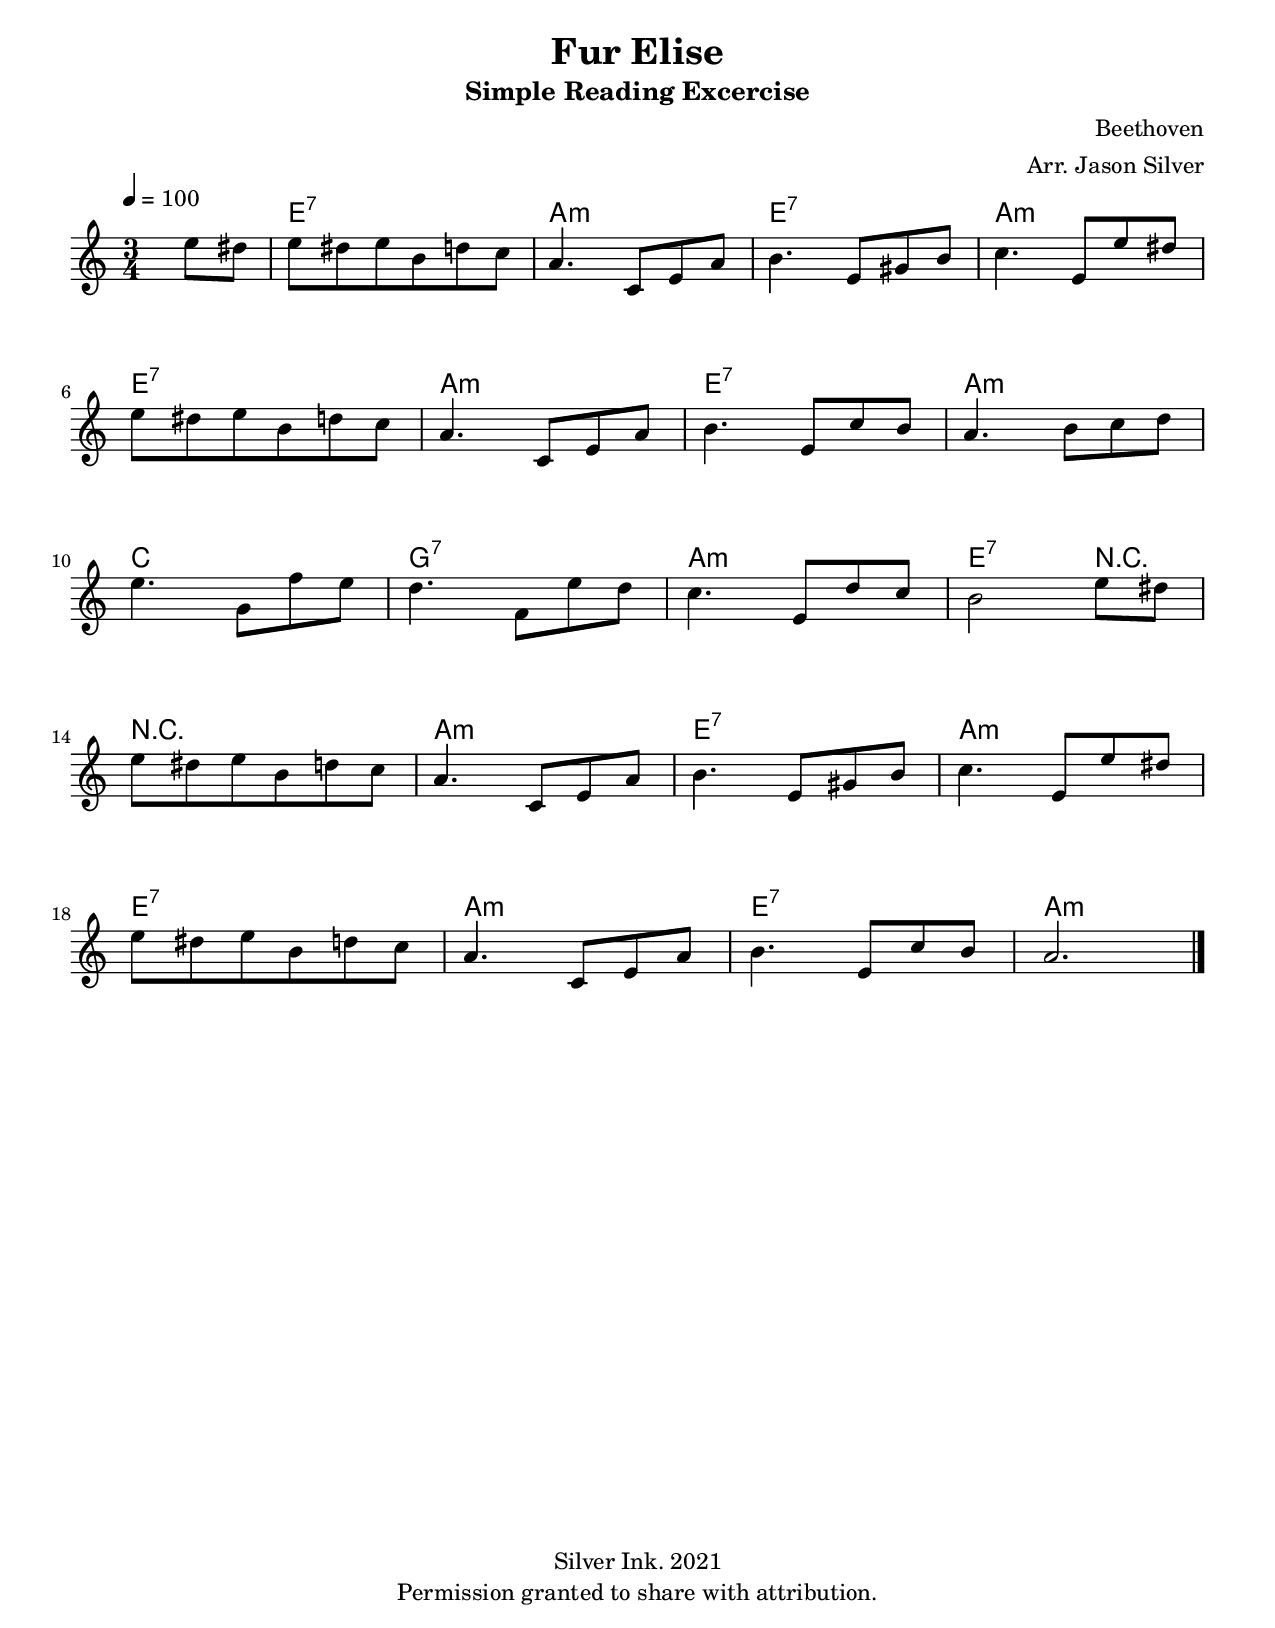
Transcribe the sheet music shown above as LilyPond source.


\language "english"
\version "2.18.2"
#(define (line-break-every-nth-engraver bars-per-line)
  (lambda (context)
     (make-engraver
       (acknowledgers ((paper-column-interface engraver grob source-engraver)
         (let ((current-bar (ly:context-property context 'currentBarNumber)))
           (if (= (remainder current-bar bars-per-line) 1)
               (if (eq? #t (ly:grob-property grob 'non-musical))
                   (set! (ly:grob-property grob 'line-break-permission) 'force)
                   (set! (ly:grob-property grob 'line-break-permission)
'())))))))))

\header {
  title = "Fur Elise"
  subtitle = "Simple Reading Excercise"
  composer = "Beethoven"
  poet = ""
  arranger = "Arr. Jason Silver"
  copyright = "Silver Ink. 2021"
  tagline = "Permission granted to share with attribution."
}
\paper {
  top-margin = #10
  bottom-margin = #4
  right-margin = #12
  left-margin = #12
  indent = #0
 	%min-systems-per-page = 10 % this allows you to squish line spacing

  % the distance between two systems in the same score:
  system-system-spacing = #'((basic-distance . 16 ) (minimum-distance . .10) (padding . 8 ) (stretchability . 00))
  % the distance between the last system of a score and the first system of the score that follows it, when no (title or top-level) markup exists between them:
  score-system-spacing = #'((basic-distance . 0) (minimum-distance . 0) (padding . 0) (stretchability . 0))
  % the distance between a (title or top-level) markup and the system that follows it:
  markup-system-spacing = #'((basic-distance . 0) (padding . 0) (stretchability . 0))
  % the distance between the last system of a score and the (title or top-level) markup that follows it:
  score-markup-spacing = #'((basic-distance . 0) (padding . 0) (stretchability . 0))
  % the distance between two (title or top-level) markups:
  markup-markup-spacing = #'((basic-distance . 0) (padding . 0))
  % the distance from the top of the printable area (i.e. the bottom of the top margin) to the first system on a page, when there is no (title or top-level) markup between the two:
  top-system-spacing = #'((basic-distance . 0) (minimum-distance . 0) (padding . 0))
  % the distance from the top of the printable area (i.e. the bottom of the top margin) to the first (title or top-level) markup on a page, when there is no system between the two:
  top-markup-spacing = #'((basic-distance . 0) (minimum-distance . 0) (padding . 0))
  % the distance from the last system or top-level markup on a page to the bottom of the printable area (i.e. the top of the bottom margin):
  last-bottom-spacing = #'((basic-distance . 0 ) (minimum-distance . 0) (padding . 0) (stretchability . 0))

  paper-width = 21.59\cm
  paper-height = 27.94\cm
}
slashOn = {
  \override Rest #'stencil = #ly:percent-repeat-item-interface::beat-slash
  \override Rest #'thickness = #'0.48
  \override Rest #'slope = #'1.2
  \override Rest #'Y-offset = #'-.0
}
slashOff = {
  \revert Rest #'stencil
}
LyricFontSize = #.5
lyricNote = {
  % use \once \set melismaBusyProperties = #'(tieMelismaBusy) on the tie where the note sits
  \once \override Lyrics.LyricText.font-shape = #'italic
  \once \override Lyrics.LyricText.font-size = #.2
  \once \override LyricText.self-alignment-X = #LEFT
}
lyricNotePlacement = {
	\once \override NoteHead.stencil = #ly:text-interface::print
	\once \override NoteHead.text = \markup \musicglyph #"rests.2"
	\once  \hide Stem
}
sectionTitle = #(define-music-function
    (parser location theTitle)
    (string?)
    #{
    \mark \markup { \large \bold \concat { "            " #theTitle } }
    #}
)
textRepeats  = #(define-music-function
    (parser location theTitle)
    (string?)
    #{
    \once \override Score.RehearsalMark #'break-visibility = #'#(#t #t #f)
    \mark \markup { \right-align \small #theTitle }
    #}
)
GotoCoda = {
  \once \override Score.RehearsalMark #'break-visibility = #'#(#t #t #f)
  \mark \markup { \small \musicglyph #"scripts.coda" }
}
Coda = {
  \once \override Score.RehearsalMark #'break-visibility = #'#(#f #t #t)
  \mark \markup { \small \musicglyph #"scripts.coda" }
}
Segno = {
  \once \override Score.RehearsalMark #'break-visibility = #'#(#f #t #t)
  \mark \markup { \small \musicglyph #"scripts.segno" }
}
chExceptionMusic = {
  <c d e g>1-\markup { "2" } % notate as 1.2.3.5
  <c f g>1-\markup {"sus"}
  <c a d g>1-\markup { "m2" } % 1.6.2.
  <c e g d'>1-\markup { \super "add9" } % 1.3.5.9
  <c ef g d'>1-\markup { "m" \super "add9" } % 1.3.5.9
}
chExceptions = #(append (sequential-music-to-chord-exceptions chExceptionMusic #t) ignatzekExceptions)
chordNames = \chordmode {
	\set chordNameExceptions = #chExceptions
	\set chordChanges = ##t % ##t(true) or ##f(false)
	%\set Staff.midiInstrument = #"string ensemble 1"
  \skip2. e2.:7 a:m e:7 a:m e:7 a:m e:7 a:m c g:7 a:m e2:7 r4 r2.
  a:m e:7 a:m e:7 a:m e:7 a:m  
} 
melody = \relative c'{
  %\set Staff.midiInstrument = #"piano"
  %           \set melismaBusyProperties = #'()
  \time 3/4
	\key c  \major
	\clef treble
	\tempo 4 = 100
  \override Score.MetronomeMark.padding = #3
    \skip2 e'8 ds | e ds e b d c a4. c,8 e a b4. e,8 gs b c4. e,8 e' ds
    \break
    e ds e b d c a4. c,8 e a b4. e,8 c' b a4. b8 c d 
    \break
    e4. g,8 f' e d4. f,8 e' d c4. e,8 d' c b2  e8 ds |
    \break
    e ds e b d c a4. c,8 e a b4. e,8 gs b c4. e,8 e' ds
    \break
    e ds e b d c a4. c,8 e a b4. e,8 c' b a2.


    \bar "|."

}
nothing = \lyricmode {}
verseone = \lyricmode {
  \override LyricText #'font-size = \LyricFontSize
  \set stanza = "1."

}
versetwo = \lyricmode {
_ _ _ _ _ _ _ _ _ _ _ _ _ _
	\override LyricText #'font-size = \LyricFontSize
  _ _ \set stanza = "2."
}
versethree = \lyricmode {
	\override LyricText #'font-size = \LyricFontSize
	\set stanza = "3."
}
versefour = \lyricmode {
	\override LyricText #'font-size = \LyricFontSize
	\set stanza = "3."
}
versefive = \lyricmode {
	\override LyricText #'font-size = \LyricFontSize
	\set stanza = "4."
}
versesix = \lyricmode {
	\override LyricText #'font-size = \LyricFontSize
}
verseseven = \lyricmode {
	\override LyricText #'font-size = \LyricFontSize
}
verseeight = \lyricmode {
}
\score {
	<<
		\new ChordNames  {
			\chordNames
		}
		\new Staff
		<<
			\new Voice = "one" {
				\melody
			}
			\addlyrics {
				\verseone
			}
			\addlyrics {
				\versetwo
			}
			\addlyrics {
				\versethree
			}
			\addlyrics {
				\versefour
			}
			\addlyrics {
				\versefive
			}
			\addlyrics {
				\versesix
			}
			\addlyrics {
				\verseseven
			}
			\addlyrics {
				\verseeight
			}
			>>
	>>
	\layout {
		#(layout-set-staff-size 20)
		\context {
			\Score
			%\override NonMusicalPaperColumn #'line-break-permission = ##f
			%\consists #(line-break-every-nth-engraver 5)
		}
	}
	\midi { }
}